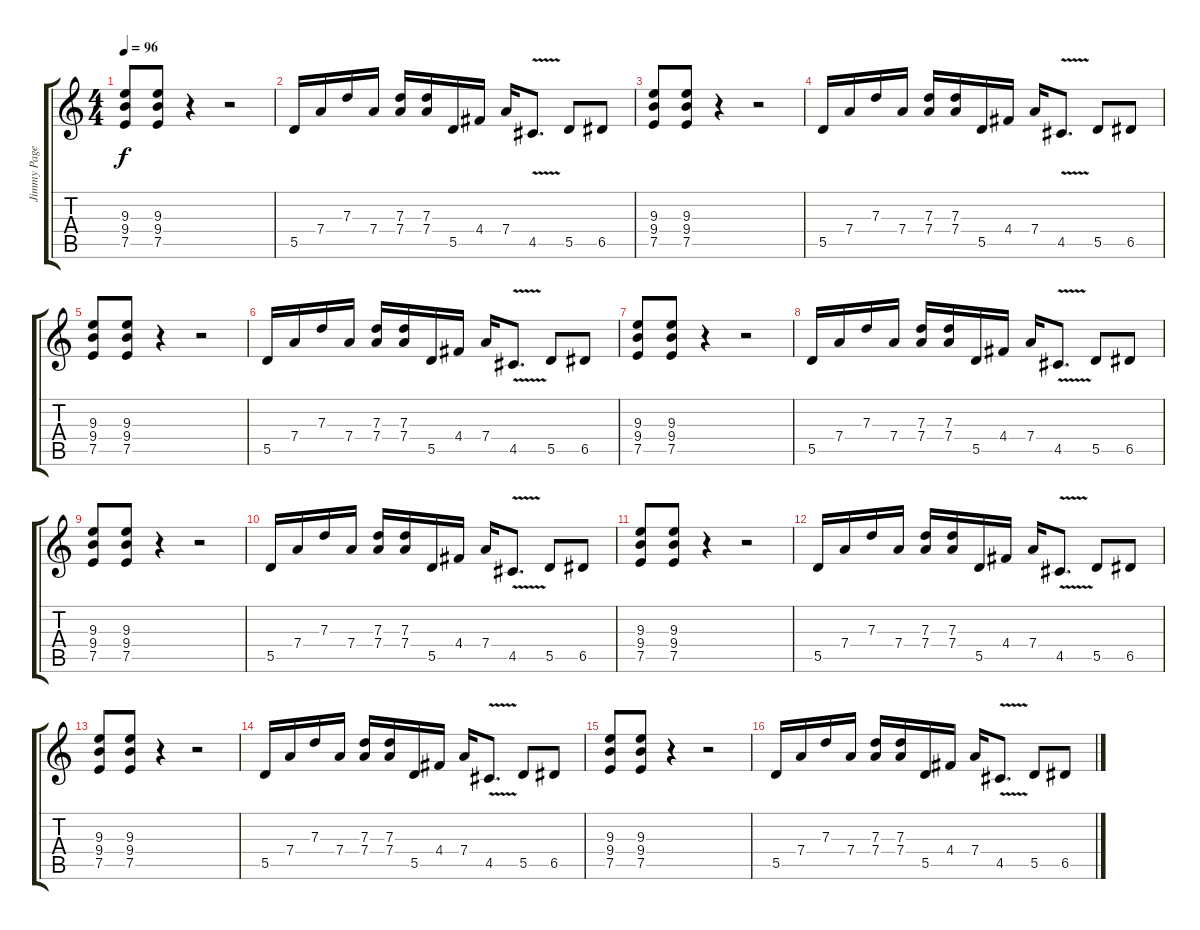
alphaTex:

\track ("Jimmy Page - Guitar" "Jimmy Page") {instrument overdrivenguitar}
\staff {score tabs}
\tuning (E4 B3 G3 D3 A2 E2) {hide}
\ts (4 4)
\tempo 96
\clef g2
\ks c
(9.3 9.4 7.5).8{dy f} (9.3 9.4 7.5).8 r.4 r.2 |
5.5.16 7.4.16 7.3.16 7.4.16 (7.3 7.4).16 (7.3 7.4).16 5.5.16 4.4.16 7.4.16 4.5{v}.8{d} 5.5.8 6.5.8 |
(9.3 9.4 7.5).8 (9.3 9.4 7.5).8 r.4 r.2 |
5.5.16 7.4.16 7.3.16 7.4.16 (7.3 7.4).16 (7.3 7.4).16 5.5.16 4.4.16 7.4.16 4.5{v}.8{d} 5.5.8 6.5.8 |
(9.3 9.4 7.5).8 (9.3 9.4 7.5).8 r.4 r.2 |
5.5.16 7.4.16 7.3.16 7.4.16 (7.3 7.4).16 (7.3 7.4).16 5.5.16 4.4.16 7.4.16 4.5{v}.8{d} 5.5.8 6.5.8 |
(9.3 9.4 7.5).8 (9.3 9.4 7.5).8 r.4 r.2 |
5.5.16 7.4.16 7.3.16 7.4.16 (7.3 7.4).16 (7.3 7.4).16 5.5.16 4.4.16 7.4.16 4.5{v}.8{d} 5.5.8 6.5.8 |
(9.3 9.4 7.5).8 (9.3 9.4 7.5).8 r.4 r.2 |
5.5.16 7.4.16 7.3.16 7.4.16 (7.3 7.4).16 (7.3 7.4).16 5.5.16 4.4.16 7.4.16 4.5{v}.8{d} 5.5.8 6.5.8 |
(9.3 9.4 7.5).8 (9.3 9.4 7.5).8 r.4 r.2 |
5.5.16 7.4.16 7.3.16 7.4.16 (7.3 7.4).16 (7.3 7.4).16 5.5.16 4.4.16 7.4.16 4.5{v}.8{d} 5.5.8 6.5.8 |
(9.3 9.4 7.5).8 (9.3 9.4 7.5).8 r.4 r.2 |
5.5.16 7.4.16 7.3.16 7.4.16 (7.3 7.4).16 (7.3 7.4).16 5.5.16 4.4.16 7.4.16 4.5{v}.8{d} 5.5.8 6.5.8 |
(9.3 9.4 7.5).8 (9.3 9.4 7.5).8 r.4 r.2 |
5.5.16 7.4.16 7.3.16 7.4.16 (7.3 7.4).16 (7.3 7.4).16 5.5.16 4.4.16 7.4.16 4.5{v}.8{d} 5.5.8 6.5.8
